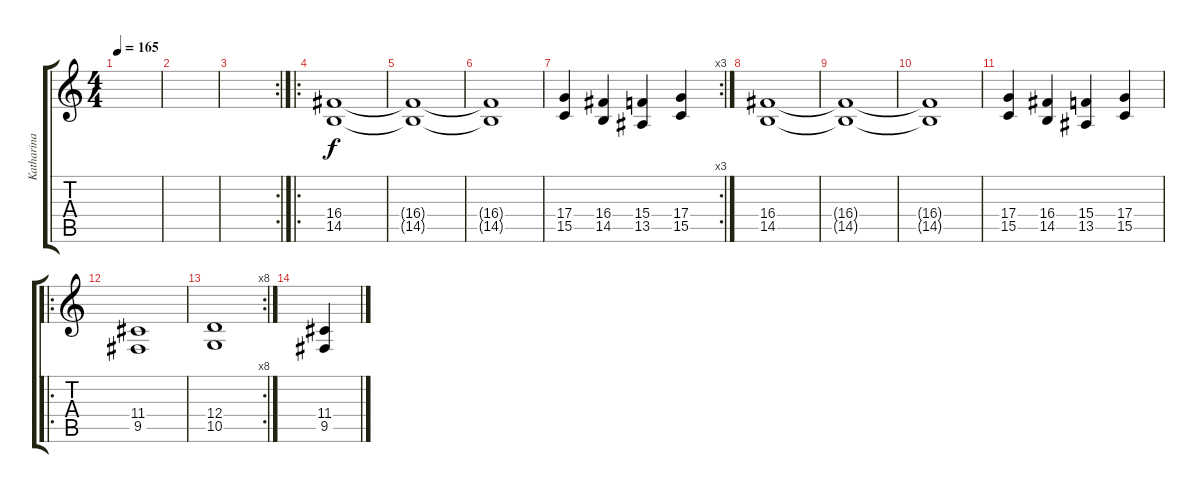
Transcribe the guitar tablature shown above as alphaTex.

\track ("Katharina" "Katharina") {instrument pad4choir}
\staff {score tabs}
\tuning (E4 B3 G3 D3 A2 E2) {hide}
\ts (4 4)
\tempo 165
\clef g2
\ks c
|
|
\rc 2
|
\ro
(16.4 14.5).1 |
(16.4{t} 14.5{t}).1 |
(16.4{t} 14.5{t}).1 |
\rc 3
(17.4 15.5).4 (16.4 14.5).4 (15.4 13.5).4 (17.4 15.5).4 |
(16.4 14.5).1 |
(16.4{t} 14.5{t}).1 |
(16.4{t} 14.5{t}).1 |
(17.4 15.5).4 (16.4 14.5).4 (15.4 13.5).4 (17.4 15.5).4 |
\ro
(11.4 9.5).1 |
\rc 8
(12.4 10.5).1 |
(11.4 9.5).4
